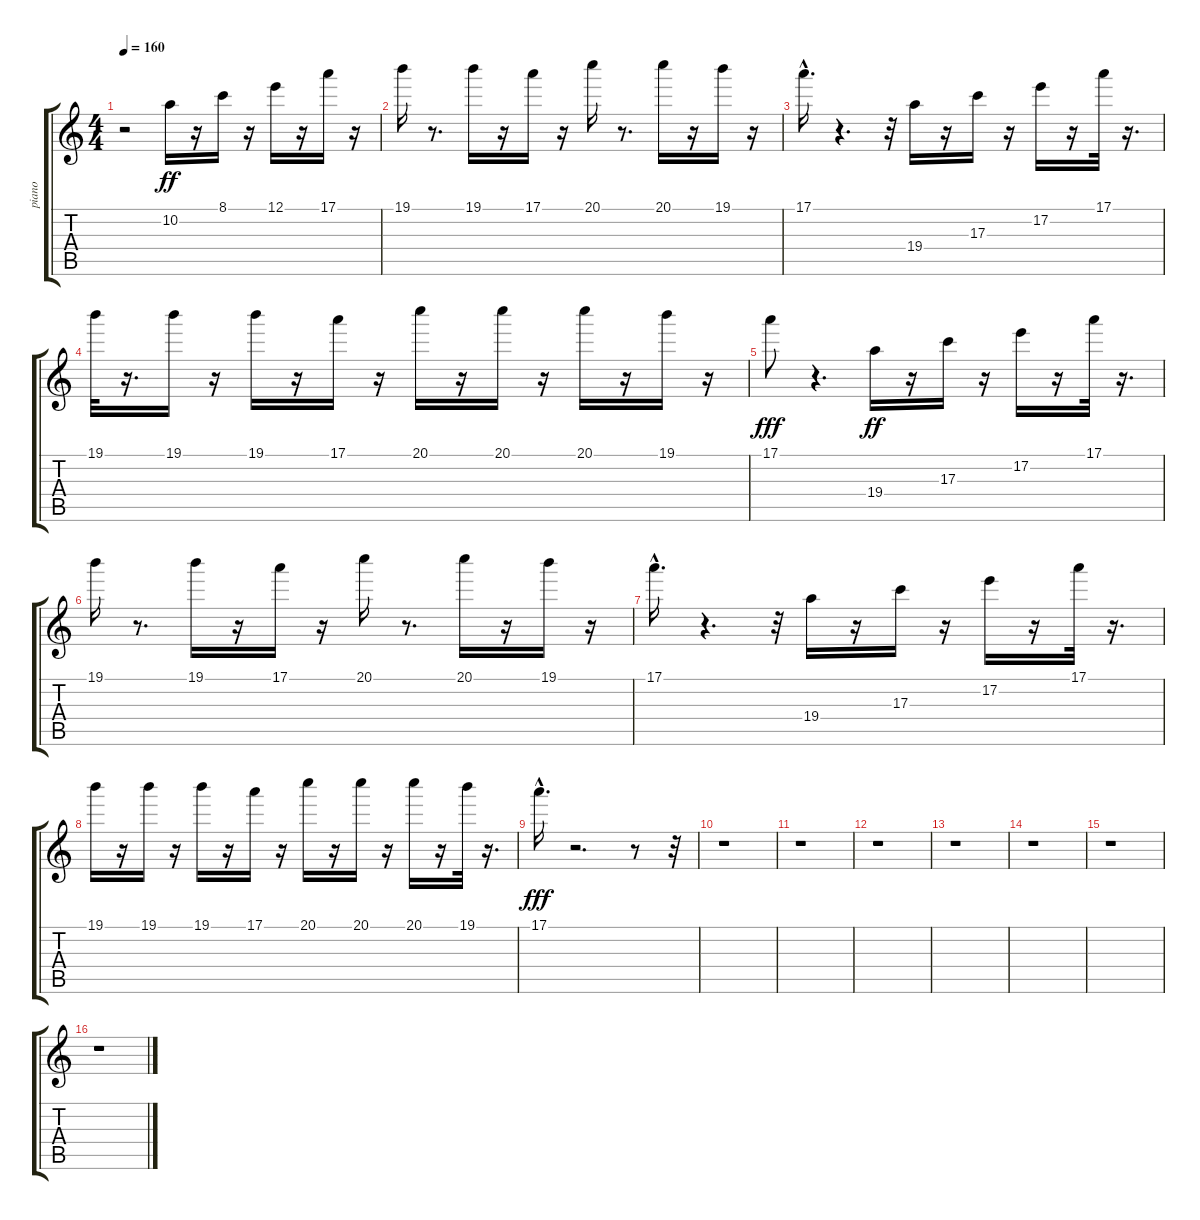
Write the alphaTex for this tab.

\track ("piano" "piano") {instrument acousticguitarnylon}
\staff {score tabs}
\tuning (E4 B3 G3 D3 A2 E2) {hide}
\ts (4 4)
\tempo 160
\clef g2
\ks c
r.2{dy ff instrument acousticguitarnylon} 10.2.16 r.16 8.1.16 r.16 12.1.16 r.16 17.1.16 r.16 |
19.1.16 r.8{d} 19.1.16 r.16 17.1.16 r.16 20.1.16 r.8{d} 20.1.16 r.16 19.1.16 r.16 |
17.1{hac}.16{d} r.4{d} r.32 19.4.16 r.16 17.3.16 r.16 17.2.16 r.16 17.1.32 r.16{d} |
19.1.32 r.16{d} 19.1.16 r.16 19.1.16 r.16 17.1.16 r.16 20.1.16 r.16 20.1.16 r.16 20.1.16 r.16 19.1.16 r.16 |
17.1.8{dy fff} r.4{d} 19.4.16{dy ff} r.16 17.3.16 r.16 17.2.16 r.16 17.1.32 r.16{d} |
19.1.16 r.8{d} 19.1.16 r.16 17.1.16 r.16 20.1.16 r.8{d} 20.1.16 r.16 19.1.16 r.16 |
17.1{hac}.16{d} r.4{d} r.32 19.4.16 r.16 17.3.16 r.16 17.2.16 r.16 17.1.32 r.16{d} |
19.1.16 r.16 19.1.16 r.16 19.1.16 r.16 17.1.16 r.16 20.1.16 r.16 20.1.16 r.16 20.1.16 r.16 19.1.32 r.16{d} |
17.1{hac}.16{d dy fff} r.2{d} r.8 r.32 |
r.1 |
r.1 |
r.1 |
r.1 |
r.1 |
r.1 |
r.1
